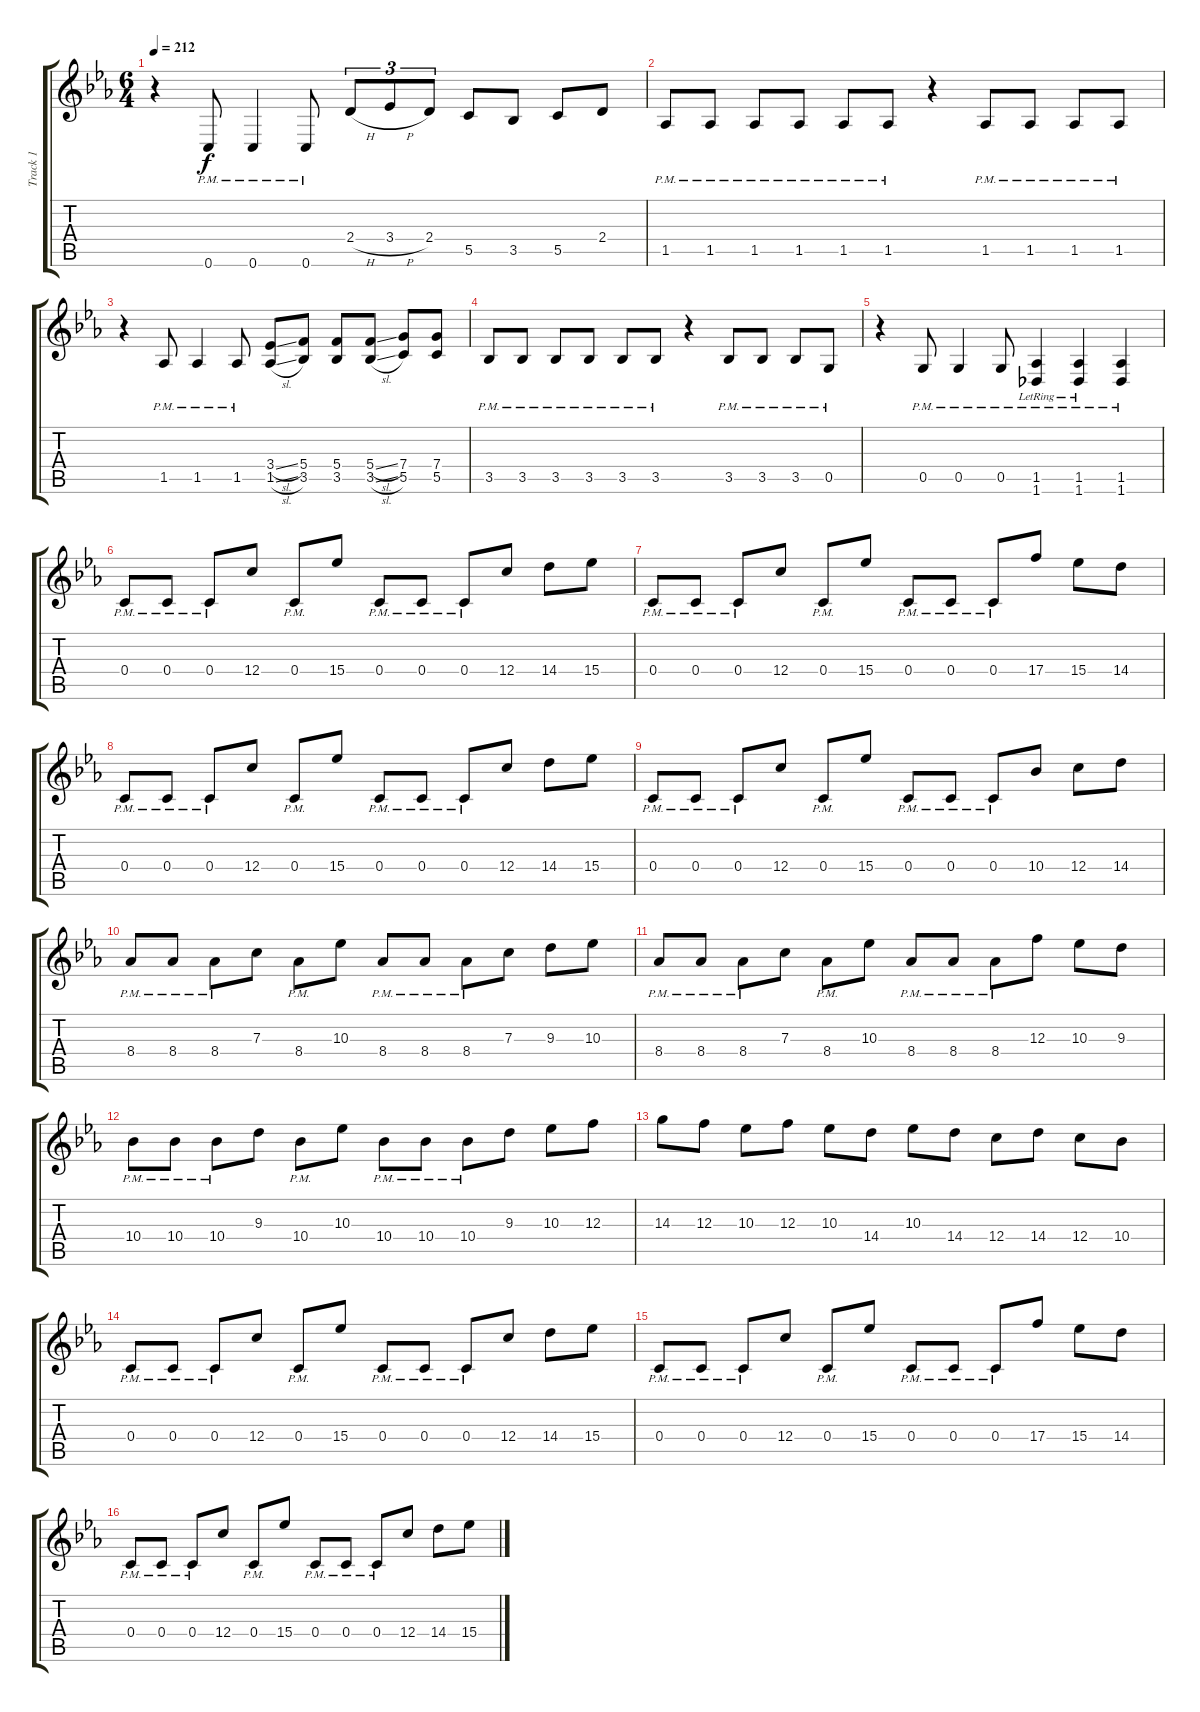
\track ("Track 1" "Track 1") {instrument distortionguitar}
\staff {score tabs}
\tuning (D4 A3 F3 C3 G2 C2) {hide}
\ts (6 4)
\tempo 212
\clef g2
\ks eb
r.4{dy f} 0.6{pm}.8 0.6{pm}.4 0.6{pm}.8 2.4{h}.8{tu (3 2)} 3.4{h}.8{tu (3 2)} 2.4.8{tu (3 2)} 5.5.8 3.5.8 5.5.8 2.4.8 |
1.5{pm}.8 1.5{pm}.8 1.5{pm}.8 1.5{pm}.8 1.5{pm}.8 1.5{pm}.8 r.4 1.5{pm}.8 1.5{pm}.8 1.5{pm}.8 1.5{pm}.8 |
r.4 1.5{pm}.8 1.5{pm}.4 1.5{pm}.8 (3.4{sl} 1.5{sl}).8 (5.4 3.5).8 (5.4 3.5).8 (5.4{sl} 3.5{sl}).8 (7.4 5.5).8 (7.4 5.5).8 |
3.5{pm}.8 3.5{pm}.8 3.5{pm}.8 3.5{pm}.8 3.5{pm}.8 3.5{pm}.8 r.4 3.5{pm}.8 3.5{pm}.8 3.5{pm}.8 0.5{pm}.8 |
r.4 0.5{pm}.8 0.5{pm}.4 0.5{pm}.8 (1.5{pm lr} 1.6{pm lr}).4 (1.5{pm lr} 1.6{pm lr}).4 (1.5{pm} 1.6{pm}).4 |
0.4{pm}.8 0.4{pm}.8 0.4{pm}.8 12.4.8 0.4{pm}.8 15.4.8 0.4{pm}.8 0.4{pm}.8 0.4{pm}.8 12.4.8 14.4.8 15.4.8 |
0.4{pm}.8 0.4{pm}.8 0.4{pm}.8 12.4.8 0.4{pm}.8 15.4.8 0.4{pm}.8 0.4{pm}.8 0.4{pm}.8 17.4.8 15.4.8 14.4.8 |
0.4{pm}.8 0.4{pm}.8 0.4{pm}.8 12.4.8 0.4{pm}.8 15.4.8 0.4{pm}.8 0.4{pm}.8 0.4{pm}.8 12.4.8 14.4.8 15.4.8 |
0.4{pm}.8 0.4{pm}.8 0.4{pm}.8 12.4.8 0.4{pm}.8 15.4.8 0.4{pm}.8 0.4{pm}.8 0.4{pm}.8 10.4.8 12.4.8 14.4.8 |
8.4{pm}.8 8.4{pm}.8 8.4{pm}.8 7.3.8 8.4{pm}.8 10.3.8 8.4{pm}.8 8.4{pm}.8 8.4{pm}.8 7.3.8 9.3.8 10.3.8 |
8.4{pm}.8 8.4{pm}.8 8.4{pm}.8 7.3.8 8.4{pm}.8 10.3.8 8.4{pm}.8 8.4{pm}.8 8.4{pm}.8 12.3.8 10.3.8 9.3.8 |
10.4{pm}.8 10.4{pm}.8 10.4{pm}.8 9.3.8 10.4{pm}.8 10.3.8 10.4{pm}.8 10.4{pm}.8 10.4{pm}.8 9.3.8 10.3.8 12.3.8 |
14.3.8 12.3.8 10.3.8 12.3.8 10.3.8 14.4.8 10.3.8 14.4.8 12.4.8 14.4.8 12.4.8 10.4.8 |
0.4{pm}.8 0.4{pm}.8 0.4{pm}.8 12.4.8 0.4{pm}.8 15.4.8 0.4{pm}.8 0.4{pm}.8 0.4{pm}.8 12.4.8 14.4.8 15.4.8 |
0.4{pm}.8 0.4{pm}.8 0.4{pm}.8 12.4.8 0.4{pm}.8 15.4.8 0.4{pm}.8 0.4{pm}.8 0.4{pm}.8 17.4.8 15.4.8 14.4.8 |
0.4{pm}.8 0.4{pm}.8 0.4{pm}.8 12.4.8 0.4{pm}.8 15.4.8 0.4{pm}.8 0.4{pm}.8 0.4{pm}.8 12.4.8 14.4.8 15.4.8
